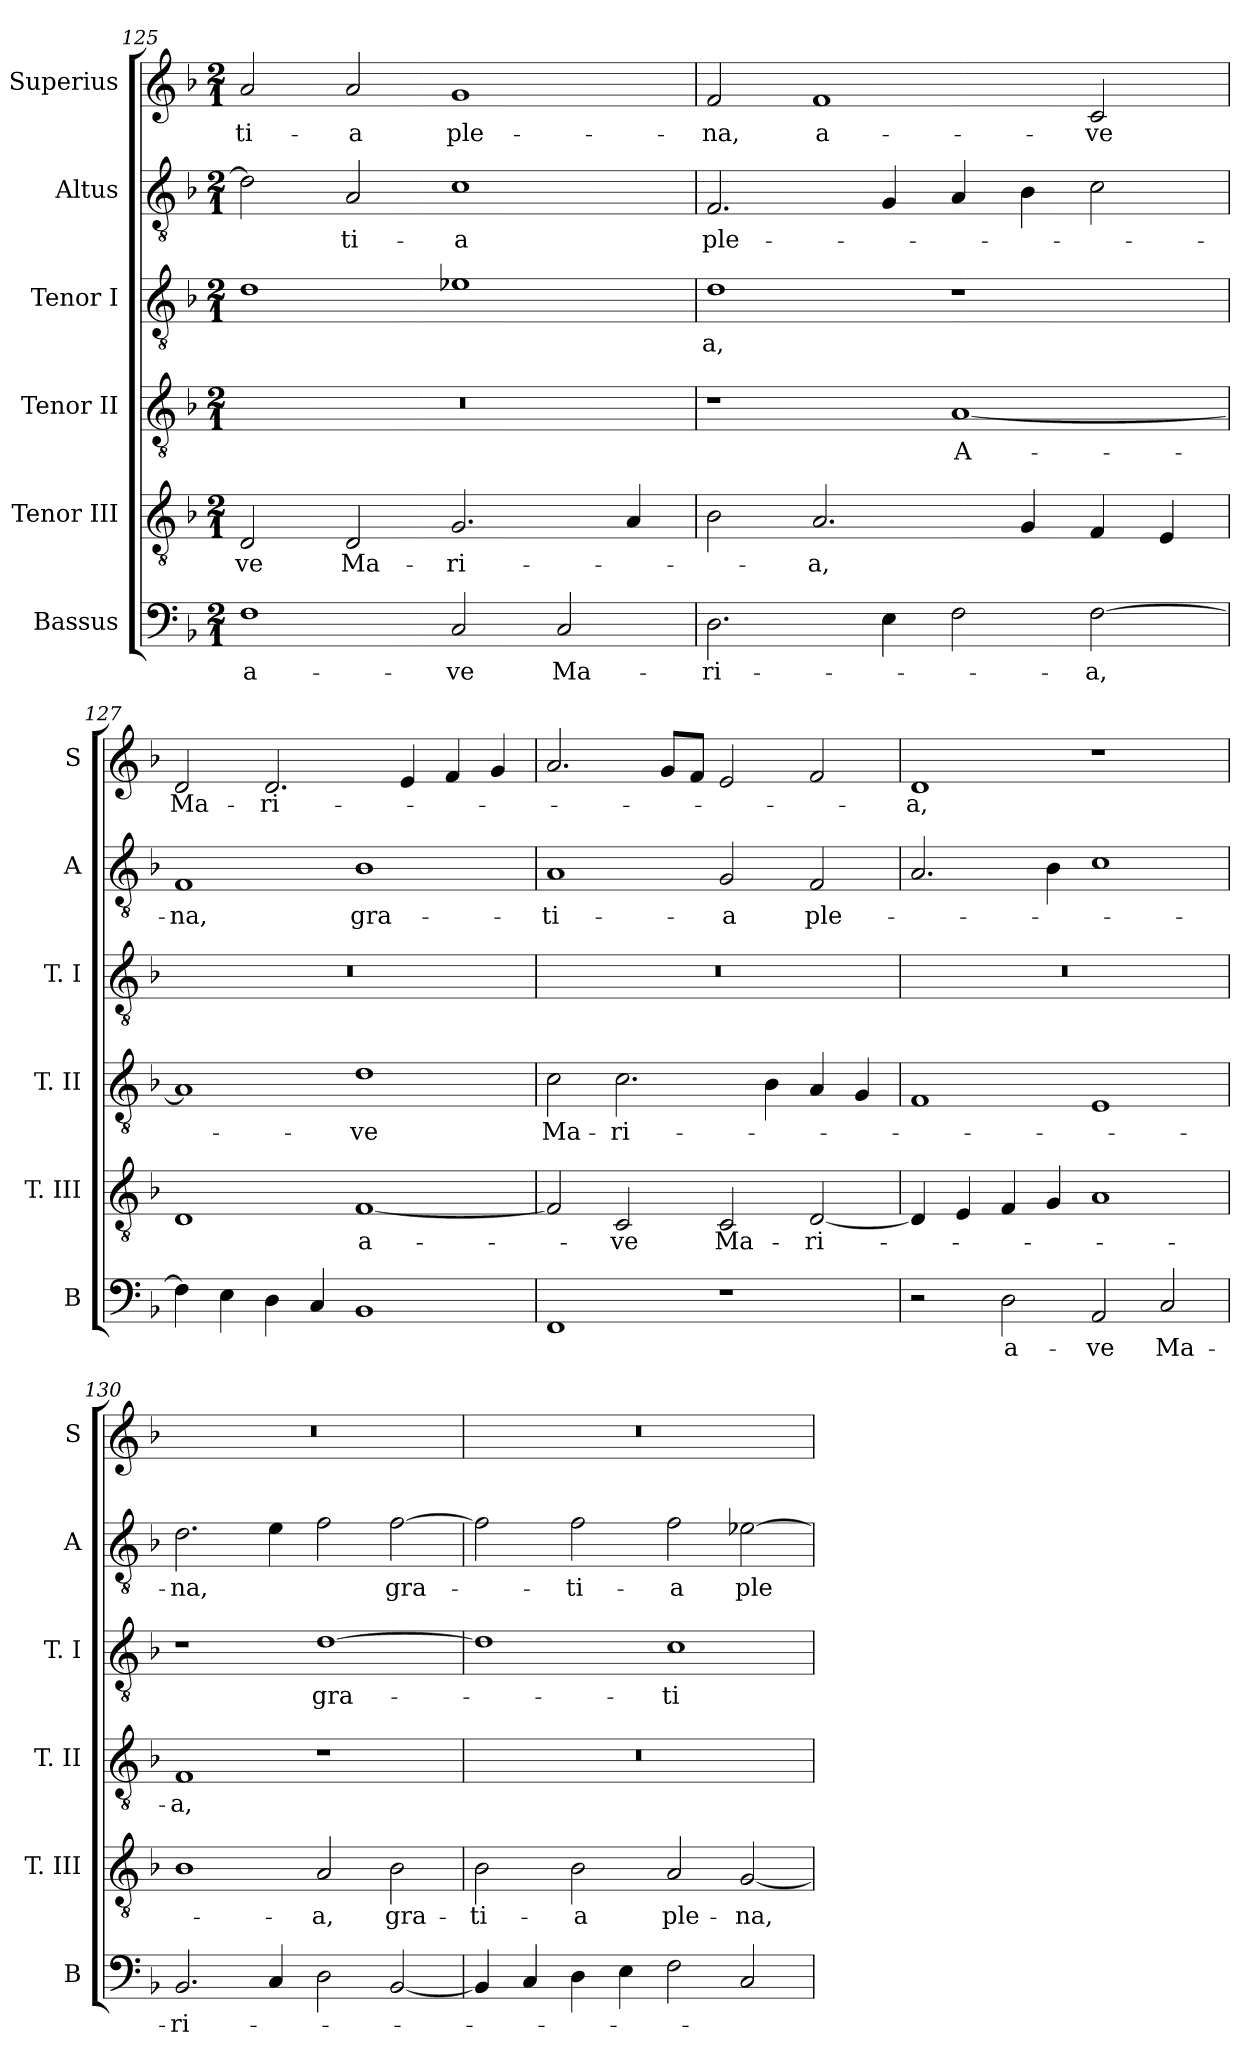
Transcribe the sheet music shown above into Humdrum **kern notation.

**kern	**text	**kern	**text	**kern	**text	**kern	**text	**kern	**text	**kern	**text
*part6	*part6	*part5	*part5	*part4	*part4	*part3	*part3	*part2	*part2	*part1	*part1
*staff6	*staff6	*staff5	*staff5	*staff4	*staff4	*staff3	*staff3	*staff2	*staff2	*staff1	*staff1
*I"Bassus	*	*I"Tenor III	*	*I"Tenor II	*	*I"Tenor I	*	*I"Altus	*	*I"Superius	*
*I'B	*	*I'T. III	*	*I'T. II	*	*I'T. I	*	*I'A	*	*I'S	*
*clefF4	*	*clefGv2	*	*clefGv2	*	*clefGv2	*	*clefGv2	*	*clefG2	*
*k[b-]	*	*k[b-]	*	*k[b-]	*	*k[b-]	*	*k[b-]	*	*k[b-]	*
*F:	*	*F:	*	*F:	*	*F:	*	*F:	*	*F:	*
*M2/1	*	*M2/1	*	*M2/1	*	*M2/1	*	*M2/1	*	*M2/1	*
=125	=125	=125	=125	=125	=125	=125	=125	=125	=125	=125	=125
1F	a-	2D	-ve	0r	.	1d	.	2d]	.	2a	-ti-
.	.	2D	Ma-	.	.	.	.	2A	-ti-	2a	-a
2C	-ve	2.G	-ri-	.	.	1e-X	.	1c	-a	1g	ple-
2C	Ma-	.	.	.	.	.	.	.	.	.	.
.	.	4A	.	.	.	.	.	.	.	.	.
=126	=126	=126	=126	=126	=126	=126	=126	=126	=126	=126	=126
2.D	-ri-	2B-	.	1r	.	1d	-a,	2.F	ple-	2f	-na,
.	.	2.A	-a,	.	.	.	.	.	.	1f	a-
4E	.	.	.	.	.	.	.	4G	.	.	.
2F	.	.	.	[1A	A-	1r	.	4A	.	.	.
.	.	4G	.	.	.	.	.	4B-	.	.	.
[2F	-a,	4F	.	.	.	.	.	2c	.	2c	-ve
.	.	4E	.	.	.	.	.	.	.	.	.
=127	=127	=127	=127	=127	=127	=127	=127	=127	=127	=127	=127
4F]	.	1D	.	1A]	.	0r	.	1F	-na,	2d	Ma-
4E	.	.	.	.	.	.	.	.	.	.	.
4D	.	.	.	.	.	.	.	.	.	2.d	-ri-
4C	.	.	.	.	.	.	.	.	.	.	.
1BB-	.	[1F	a-	1d	-ve	.	.	1B-	gra-	.	.
.	.	.	.	.	.	.	.	.	.	4e	.
.	.	.	.	.	.	.	.	.	.	4f	.
.	.	.	.	.	.	.	.	.	.	4g	.
=128	=128	=128	=128	=128	=128	=128	=128	=128	=128	=128	=128
1FF	.	2F]	.	2c	Ma-	0r	.	1A	-ti-	2.a	.
.	.	2C	-ve	2.c	-ri-	.	.	.	.	.	.
.	.	.	.	.	.	.	.	.	.	8gL	.
.	.	.	.	.	.	.	.	.	.	8fJ	.
1r	.	2C	Ma-	.	.	.	.	2G	-a	2e	.
.	.	.	.	4B-	.	.	.	.	.	.	.
.	.	[2D	-ri-	4A	.	.	.	2F	ple-	2f	.
.	.	.	.	4G	.	.	.	.	.	.	.
=129	=129	=129	=129	=129	=129	=129	=129	=129	=129	=129	=129
2r	.	4D]	.	1F	.	0r	.	2.A	.	1d	-a,
.	.	4E	.	.	.	.	.	.	.	.	.
2D	a-	4F	.	.	.	.	.	.	.	.	.
.	.	4G	.	.	.	.	.	4B-	.	.	.
2AA	-ve	1A	.	1E	.	.	.	1c	.	1r	.
2C	Ma-	.	.	.	.	.	.	.	.	.	.
=130	=130	=130	=130	=130	=130	=130	=130	=130	=130	=130	=130
2.BB-	-ri-	1B-	.	1F	-a,	1r	.	2.d	-na,	0r	.
4C	.	.	.	.	.	.	.	4e	.	.	.
2D	.	2A	-a,	1r	.	[1d	gra-	2f	.	.	.
[2BB-	.	2B-	gra-	.	.	.	.	[2f	gra-	.	.
=131	=131	=131	=131	=131	=131	=131	=131	=131	=131	=131	=131
4BB-]	.	2B-	-ti-	0r	.	1d]	.	2f]	.	0r	.
4C	.	.	.	.	.	.	.	.	.	.	.
4D	.	2B-	-a	.	.	.	.	2f	-ti-	.	.
4E	.	.	.	.	.	.	.	.	.	.	.
2F	.	2A	ple-	.	.	1c	-ti-	2f	-a	.	.
2C	.	[2G	-na,	.	.	.	.	[2e-X	ple-	.	.
=	=	=	=	=	=	=	=	=	=	=	=
*-	*-	*-	*-	*-	*-	*-	*-	*-	*-	*-	*-
